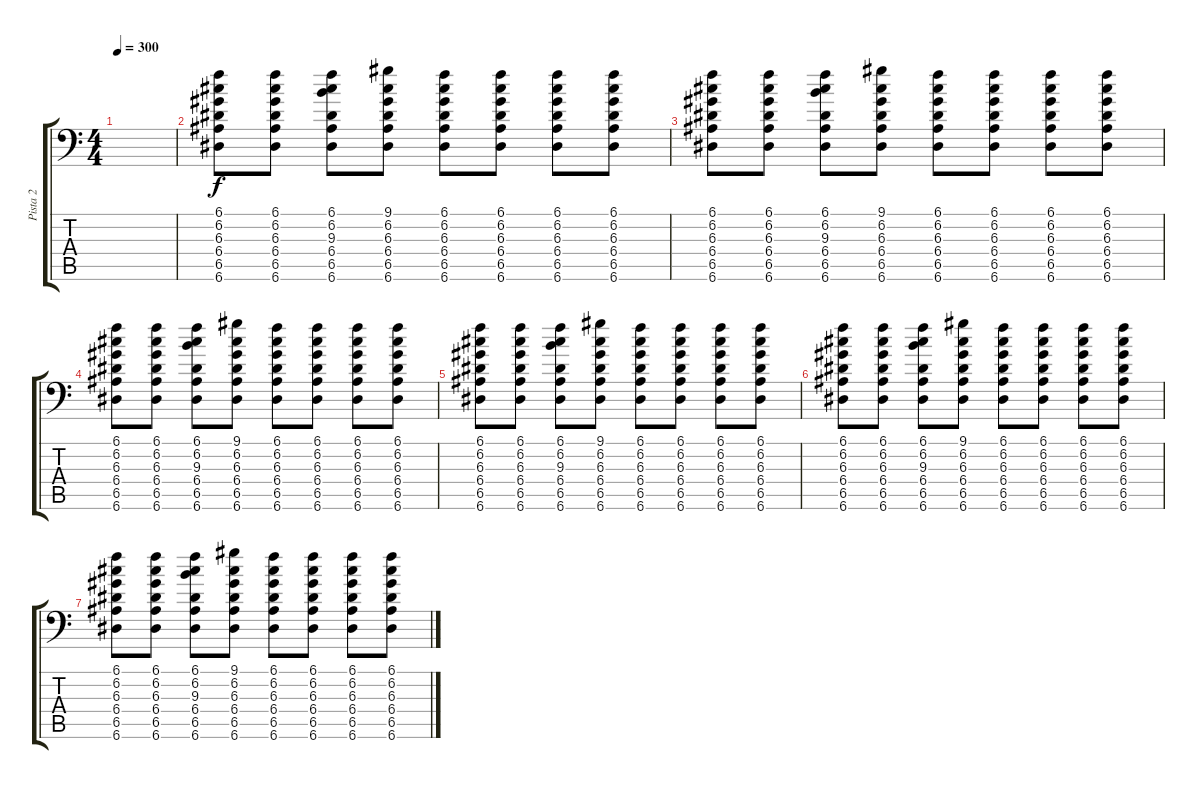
\track ("Pista 2" "Pista 2") {instrument overdrivenguitar}
\staff {score tabs}
\tuning (B3 G3 D3 A2 E2 A1) {hide}
\ts (4 4)
\tempo 300
\clef f4
\ks c
|
(6.1 6.2 6.3 6.4 6.5 6.6).8 (6.1 6.2 6.3 6.4 6.5 6.6).8 (6.1 6.2 9.3 6.4 6.5 6.6).8 (9.1 6.2 6.3 6.4 6.5 6.6).8 (6.1 6.2 6.3 6.4 6.5 6.6).8 (6.1 6.2 6.3 6.4 6.5 6.6).8 (6.1 6.2 6.3 6.4 6.5 6.6).8 (6.1 6.2 6.3 6.4 6.5 6.6).8 |
(6.1 6.2 6.3 6.4 6.5 6.6).8 (6.1 6.2 6.3 6.4 6.5 6.6).8 (6.1 6.2 9.3 6.4 6.5 6.6).8 (9.1 6.2 6.3 6.4 6.5 6.6).8 (6.1 6.2 6.3 6.4 6.5 6.6).8 (6.1 6.2 6.3 6.4 6.5 6.6).8 (6.1 6.2 6.3 6.4 6.5 6.6).8 (6.1 6.2 6.3 6.4 6.5 6.6).8 |
(6.1 6.2 6.3 6.4 6.5 6.6).8 (6.1 6.2 6.3 6.4 6.5 6.6).8 (6.1 6.2 9.3 6.4 6.5 6.6).8 (9.1 6.2 6.3 6.4 6.5 6.6).8 (6.1 6.2 6.3 6.4 6.5 6.6).8 (6.1 6.2 6.3 6.4 6.5 6.6).8 (6.1 6.2 6.3 6.4 6.5 6.6).8 (6.1 6.2 6.3 6.4 6.5 6.6).8 |
(6.1 6.2 6.3 6.4 6.5 6.6).8 (6.1 6.2 6.3 6.4 6.5 6.6).8 (6.1 6.2 9.3 6.4 6.5 6.6).8 (9.1 6.2 6.3 6.4 6.5 6.6).8 (6.1 6.2 6.3 6.4 6.5 6.6).8 (6.1 6.2 6.3 6.4 6.5 6.6).8 (6.1 6.2 6.3 6.4 6.5 6.6).8 (6.1 6.2 6.3 6.4 6.5 6.6).8 |
(6.1 6.2 6.3 6.4 6.5 6.6).8 (6.1 6.2 6.3 6.4 6.5 6.6).8 (6.1 6.2 9.3 6.4 6.5 6.6).8 (9.1 6.2 6.3 6.4 6.5 6.6).8 (6.1 6.2 6.3 6.4 6.5 6.6).8 (6.1 6.2 6.3 6.4 6.5 6.6).8 (6.1 6.2 6.3 6.4 6.5 6.6).8 (6.1 6.2 6.3 6.4 6.5 6.6).8 |
(6.1 6.2 6.3 6.4 6.5 6.6).8 (6.1 6.2 6.3 6.4 6.5 6.6).8 (6.1 6.2 9.3 6.4 6.5 6.6).8 (9.1 6.2 6.3 6.4 6.5 6.6).8 (6.1 6.2 6.3 6.4 6.5 6.6).8 (6.1 6.2 6.3 6.4 6.5 6.6).8 (6.1 6.2 6.3 6.4 6.5 6.6).8 (6.1 6.2 6.3 6.4 6.5 6.6).8
